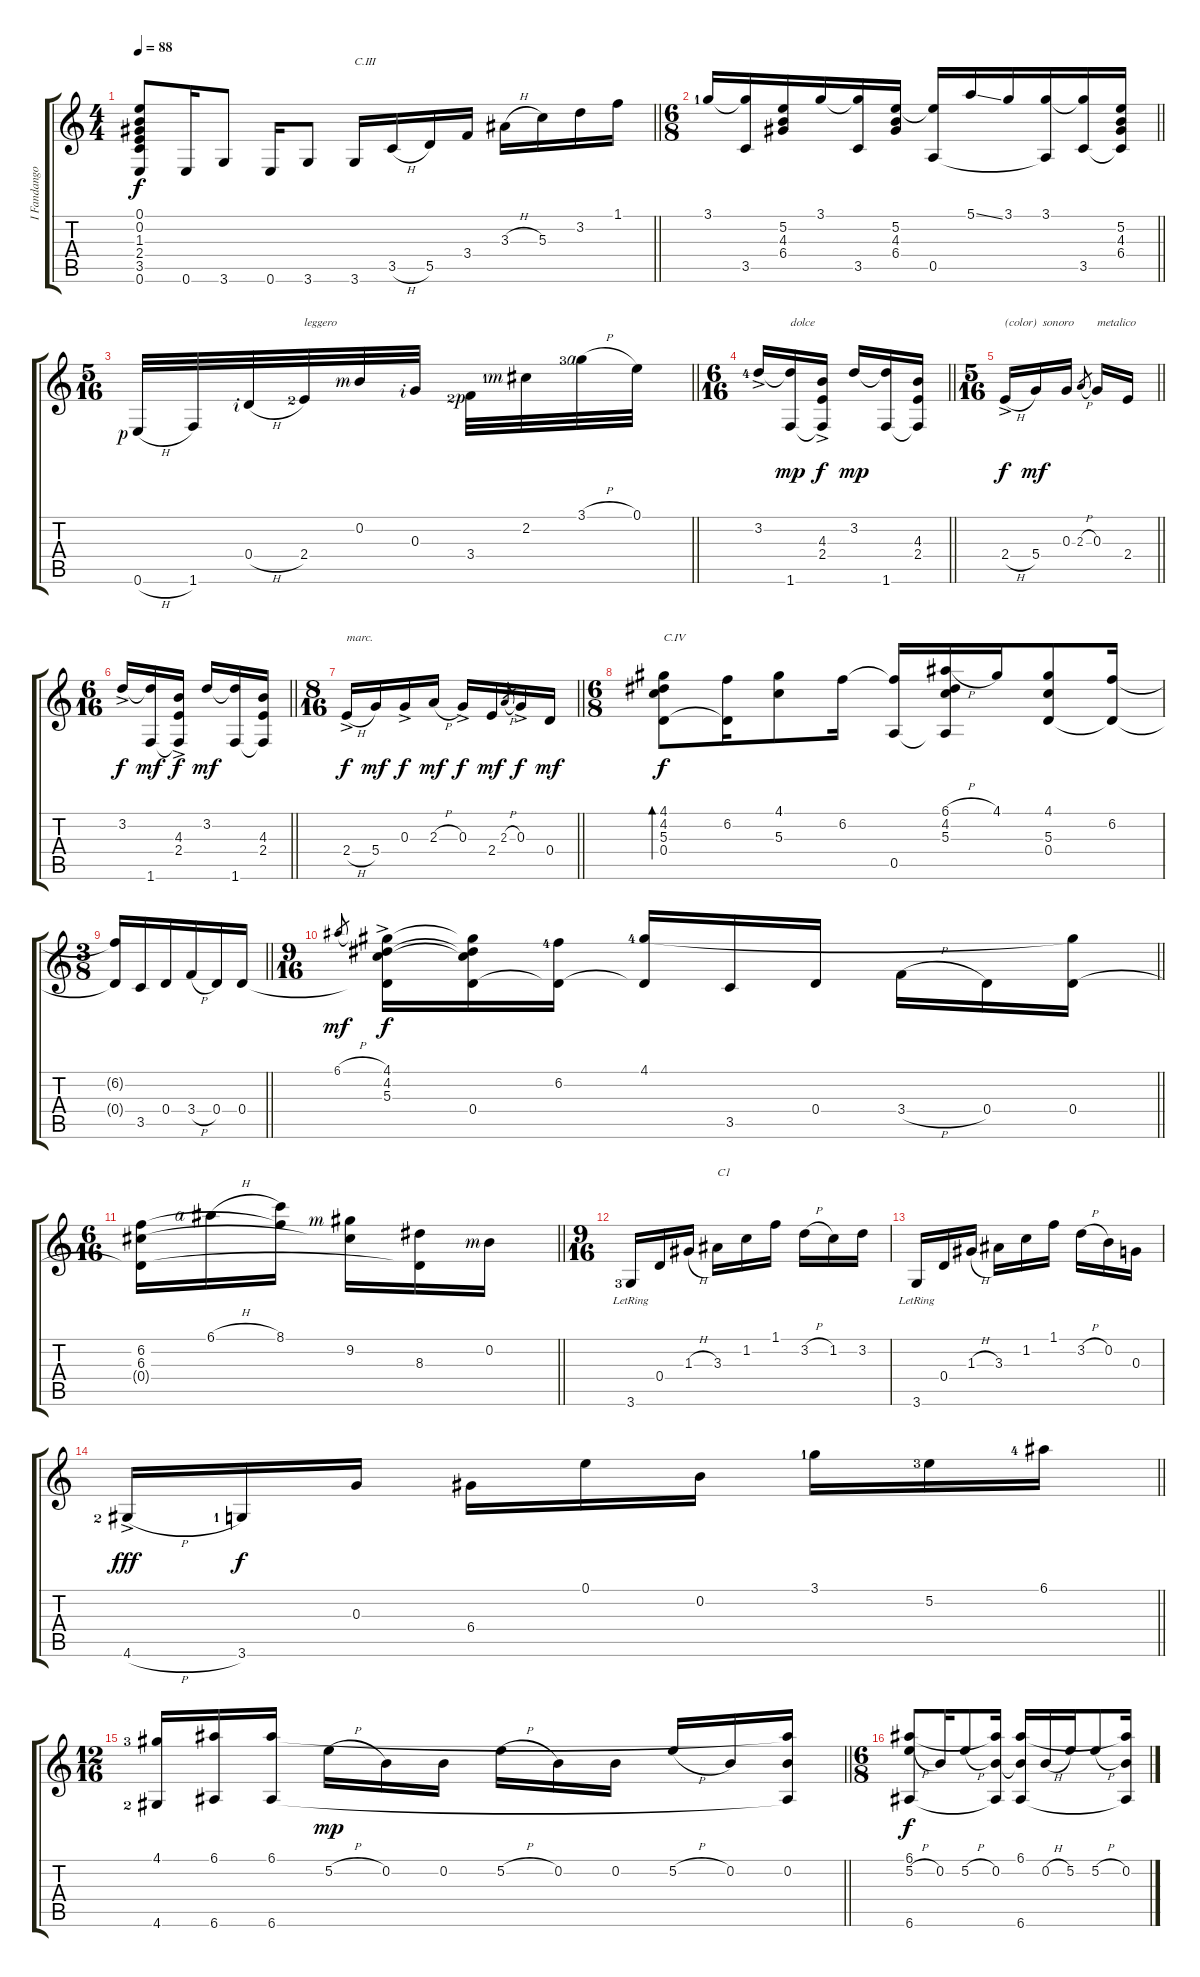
\track ("I Fandangos Y Boleros" "I Fandango") {instrument acousticguitarnylon}
\staff {score tabs}
\tuning (E4 B3 G3 D3 A2 E2) {hide}
\ts (4 4)
\tempo 88
\clef g2
\barLineRight lightlight
\ks c
(0.1 0.2 1.3 2.4 3.5 0.6).8{dy f} 0.6.16 3.6.8 0.6.16 3.6.8 3.6.16{txt "C.III"} 3.5{h}.16 5.5.16 3.4.16 3.3{h}.16 5.3.16 3.2.16 1.1.16 |
\ts (6 8)
\barLineRight lightlight
3.1{lf 2}.16 (3.1{t} 3.5).16 (5.2 4.3 6.4).16 3.1.16 (3.1{t} 3.5).16 (5.2 4.3 6.4).16 (5.2{t} 0.5).16 5.1{ss}.16 3.1.16 (3.1 0.5{t}).16 (3.1{t} 3.5).16 (5.2 4.3 6.4 3.5{t}).16 |
\ts (5 16)
\barLineRight lightlight
0.6{h rf 1}.32 1.6.32 0.4{h rf 2}.32 2.4{lf 3}.32{txt "leggero"} 0.2{rf 3}.32 0.3{rf 2}.32 3.4{lf 3 rf 1}.32 2.2{lf 2 rf 3}.32 3.1{h lf 4 rf 4}.32 0.1.32 |
\ts (6 16)
\barLineRight lightlight
3.2{ac lf 5}.16 (3.2{t} 1.6).16{txt "dolce" dy mp} (4.3 2.4{ac} 1.6{t}).16{dy f} 3.2.16{dy mp} (3.2{t} 1.6).16 (4.3 2.4 1.6{t}).16 |
\ts (5 16)
\barLineRight lightlight
2.4{h ac}.16{txt "(color)  sonoro" dy f} 5.4.16{dy mf} 0.3.16 2.3{h}.8{gr} 0.3.16{txt "metalico"} 2.4.16 |
\ts (6 16)
\barLineRight lightlight
3.2{ac}.16{dy f} (3.2{t} 1.6).16{dy mf} (4.3{ac} 2.4 1.6{t}).16{dy f} 3.2.16{dy mf} (3.2{t} 1.6).16 (4.3 2.4 1.6{t}).16 |
\ts (8 16)
\barLineRight lightlight
2.4{h ac}.16{txt "marc." dy f} 5.4.16{dy mf} 0.3{ac}.16{dy f} 2.3{h}.16{dy mf} 0.3{ac}.16{dy f} 2.4.16{dy mf} 2.3{h}.8{gr} 0.3{ac}.16{dy f} 0.4.16{dy mf} |
\ts (6 8)
(4.1 4.2 5.3 0.4).8{bd 120 txt "C.IV" dy f} (6.2 0.4{t}).16 (4.1 5.3).8 6.2.16 (6.2{t} 0.5).16 (6.1{h} 4.2 5.3 0.5{t}).16 4.1.16 (4.1 5.3 0.4).8 (6.2 0.4{t}).16 |
\ts (3 8)
\barLineRight lightlight
(6.2{t} 0.4{t}).16 3.5.16 0.4.16 3.4{h}.16 0.4.16 0.4.16 |
\ts (9 16)
\barLineRight lightlight
6.1{h}.8{gr dy mf} (4.1{ac} 4.2 5.3 0.4{t}).16{dy f} (4.1{t} 4.2{t} 5.3{t} 0.4).16 (6.2{lf 5} 0.4{t}).16 (4.1{lf 5} 0.4{t}).16 3.5.16 0.4.16 3.4{h}.16 0.4.16 (4.1{t} 0.4).16 |
\ts (6 16)
\barLineRight lightlight
(6.2 6.3 0.4{t}).16 6.1{h rf 4}.16 (8.1 6.2{t}).16 (9.2{rf 3} 6.3{t}).16 (8.3 0.4{t}).16 0.2{rf 3}.16 |
\ts (9 16)
3.6{lr lf 4}.16 0.4.16 1.3{h}.16 3.3.16{txt "C1"} 1.2.16 1.1.16 3.2{h}.16 1.2.16 3.2.16 |
3.6{lr}.16 0.4.16 1.3{h}.16 3.3.16 1.2.16 1.1.16 3.2{h}.16 0.2.16 0.3.16 |
\barLineRight lightlight
4.6{h ac lf 3}.16{dy fff} 3.6{lf 2}.16{dy f} 0.3.16 6.4.16 0.1.16 0.2.16 3.1{lf 2}.16 5.2{lf 4}.16 6.1{lf 5}.16 |
\ts (12 16)
\barLineRight lightlight
(4.1{lf 4} 4.6{lf 3}).16 (6.1 6.6).16 (6.1 6.6).16 5.2{h}.16{dy mp} 0.2.16 0.2.16 5.2{h}.16 0.2.16 0.2.16 5.2{h}.16 0.2.16 (6.1{t} 0.2 6.6{t}).16 |
\ts (6 8)
(6.1 5.2{h} 6.6).8{dy f} 0.2.16 5.2{h}.8 (6.1{t} 0.2 6.6{t}).16 (6.1 0.2{t} 6.6).16 0.2{h}.16 5.2.16 5.2{h}.8 (6.1{t} 0.2 6.6{t}).16
